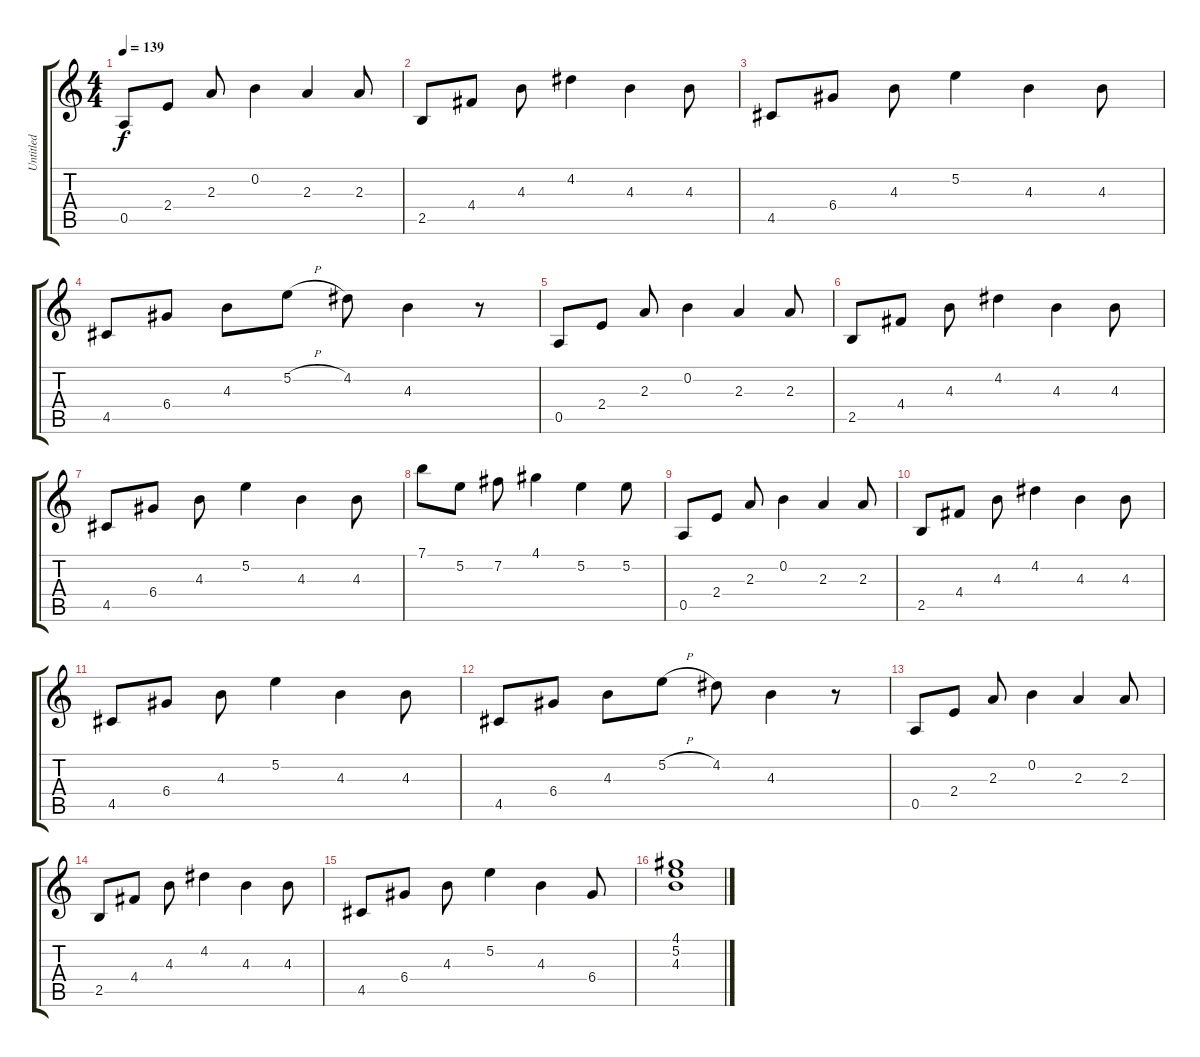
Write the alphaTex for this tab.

\track ("Untitled" "Untitled") {instrument acousticguitarnylon}
\staff {score tabs}
\tuning (E4 B3 G3 D3 A2 E2) {hide}
\ts (4 4)
\tempo 139
\clef g2
\ks c
0.5.8{dy f} 2.4.8 2.3.8 0.2.4 2.3.4 2.3.8 |
2.5.8 4.4.8 4.3.8 4.2.4 4.3.4 4.3.8 |
4.5.8 6.4.8 4.3.8 5.2.4 4.3.4 4.3.8 |
4.5.8 6.4.8 4.3.8 5.2{h}.8 4.2.8 4.3.4 r.8 |
0.5.8 2.4.8 2.3.8 0.2.4 2.3.4 2.3.8 |
2.5.8 4.4.8 4.3.8 4.2.4 4.3.4 4.3.8 |
4.5.8 6.4.8 4.3.8 5.2.4 4.3.4 4.3.8 |
7.1.8 5.2.8 7.2.8 4.1.4 5.2.4 5.2.8 |
0.5.8 2.4.8 2.3.8 0.2.4 2.3.4 2.3.8 |
2.5.8 4.4.8 4.3.8 4.2.4 4.3.4 4.3.8 |
4.5.8 6.4.8 4.3.8 5.2.4 4.3.4 4.3.8 |
4.5.8 6.4.8 4.3.8 5.2{h}.8 4.2.8 4.3.4 r.8 |
0.5.8 2.4.8 2.3.8 0.2.4 2.3.4 2.3.8 |
2.5.8 4.4.8 4.3.8 4.2.4 4.3.4 4.3.8 |
4.5.8 6.4.8 4.3.8 5.2.4 4.3.4 6.4.8 |
(4.1 5.2 4.3).1
